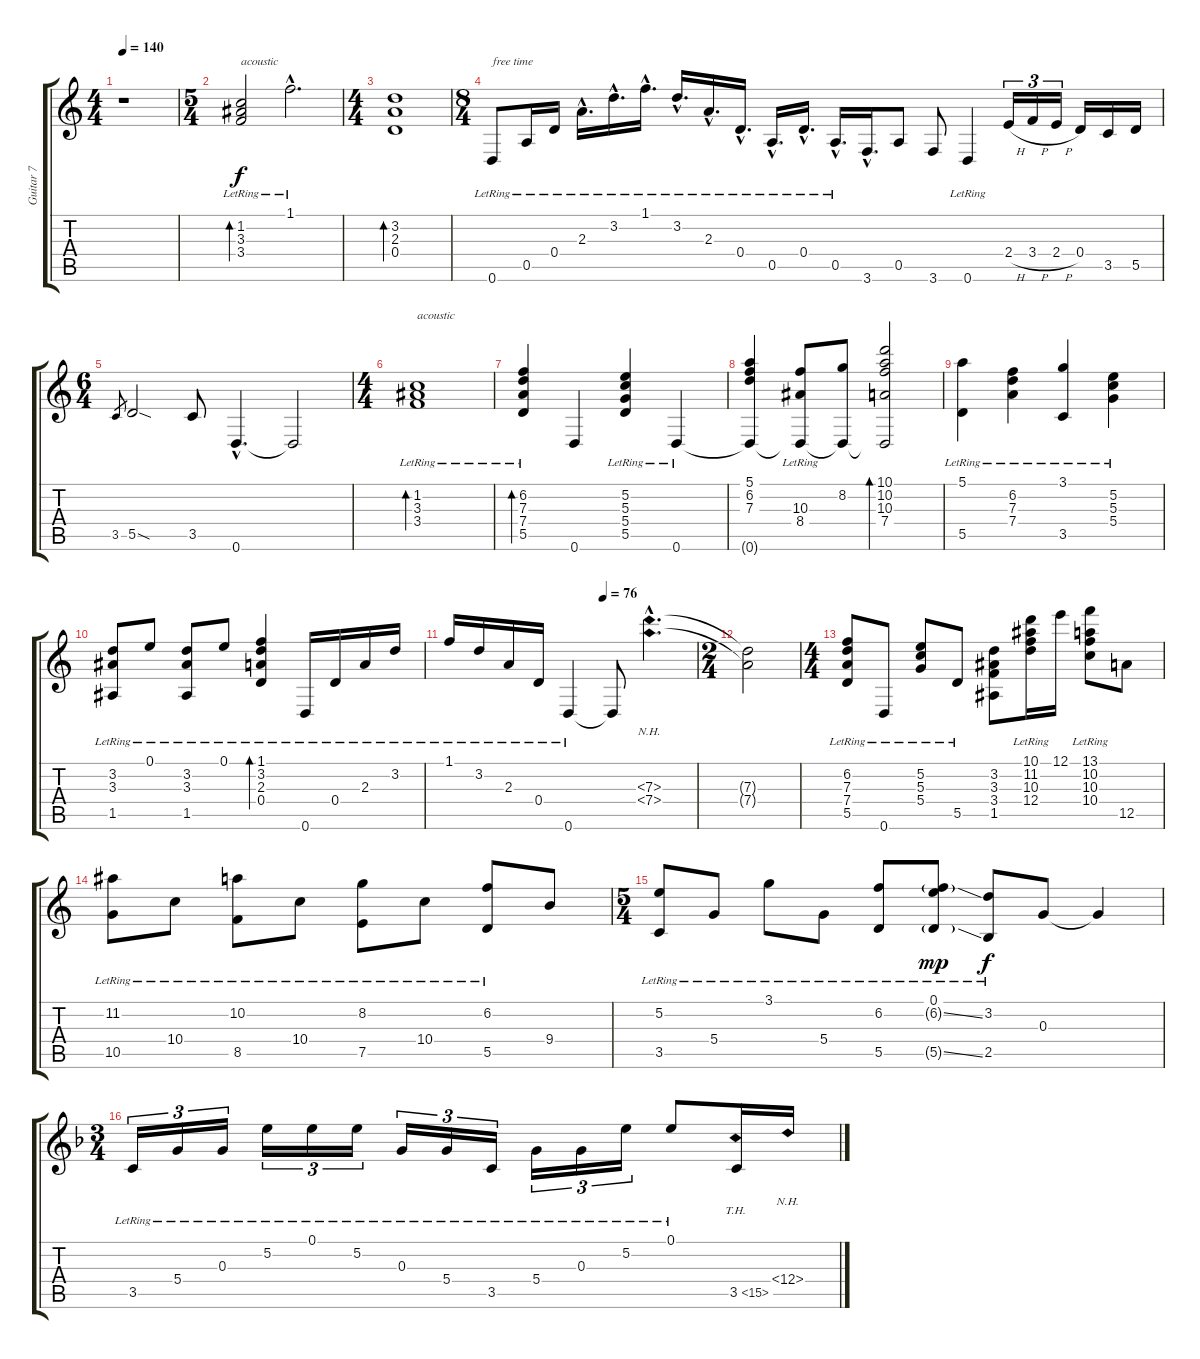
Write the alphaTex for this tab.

\track ("Guitar 7" "Guitar 7") {instrument electricguitarmuted}
\staff {score tabs}
\tuning (E4 B3 G3 D3 A2 D2) {hide}
\ts (4 4)
\tempo 140
\clef g2
\ks c
r.1{dy f} |
\ts (5 4)
(1.2{lr} 3.3{lr} 3.4{lr}).2{bd 120 txt "acoustic"} 1.1{hac lr}.2{d} |
\ts (4 4)
(3.2 2.3 0.4).1{bd 120} |
\ts (8 4)
0.6{lr}.8{txt "free time"} 0.5{lr}.16 0.4{lr}.16 2.3{hac lr}.16{d} 3.2{hac lr}.16{d} 1.1{hac lr}.16{d} 3.2{hac lr}.16{d} 2.3{hac lr}.16{d} 0.4{hac lr}.16{d} 0.5{hac lr}.16{d} 0.4{hac lr}.16{d} 0.5{hac lr}.16{d} 3.6{hac}.16{d} 0.5.8 3.6.8 0.6{lr}.4 2.4{h}.16{tu (3 2)} 3.4{h}.16{tu (3 2)} 2.4{h}.16{tu (3 2)} 0.4.16 3.5.16 5.5.16 |
\ts (6 4)
3.5.8{gr} 5.5{sod}.2 3.5.8 0.6{hac}.4{d} 0.6{t}.2 |
\ts (4 4)
(1.2{lr} 3.3{lr} 3.4{lr}).1{bd 120 txt "acoustic"} |
(6.2{lr} 7.3{lr} 7.4{lr} 5.5{lr}).4{bd 120} 0.6.4 (5.2{lr} 5.3{lr} 5.4{lr} 5.5{lr}).4 0.6{lr}.4 |
(5.1 6.2 7.3 0.6{t}).4 (10.3{lr} 8.4{lr} 0.6{t}).8 (8.2 0.6{t}).8 (10.1 10.2 10.3 7.4 0.6{t}).2{bd 240} |
(5.1{lr} 5.5{lr}).4 (6.2{lr} 7.3{lr} 7.4{lr}).4 (3.1{lr} 3.5{lr}).4 (5.2{lr} 5.3{lr} 5.4{lr}).4 |
(3.2{lr} 3.3{lr} 1.5{lr}).8 0.1{lr}.8 (3.2{lr} 3.3{lr} 1.5{lr}).8 0.1{lr}.8 (1.1{lr} 3.2{lr} 2.3{lr} 0.4{lr}).4{bd 60} 0.6{lr}.16 0.4{lr}.16 2.3{lr}.16 3.2{lr}.16 |
\tempo (76 0.625)
1.1{lr}.16 3.2{lr}.16 2.3{lr}.16 0.4{lr}.16 0.6{lr}.4 0.6{t}.8 (7.3{nh hac} 7.4{nh hac}).4{d} |
\ts (2 4)
(7.3{t} 7.4{t}).2 |
\ts (4 4)
(6.2{lr} 7.3{lr} 7.4{lr} 5.5{lr}).8 0.6{lr}.8 (5.2{lr} 5.3{lr} 5.4{lr}).8 5.5{lr}.8 (3.2 3.3 3.4 1.5).8 (10.1{lr} 11.2{lr} 10.3{lr} 12.4{lr}).16 12.1.16 (13.1{lr} 10.2{lr} 10.3{lr} 10.4{lr}).8 12.5.8 |
(11.2{lr} 10.5{lr}).8 10.4{lr}.8 (10.2{lr} 8.5{lr}).8 10.4{lr}.8 (8.2{lr} 7.5{lr}).8 10.4{lr}.8 (6.2{lr} 5.5{lr}).8 9.4.8 |
\ts (5 4)
(5.2{lr} 3.5{lr}).8 5.4{lr}.8 3.1{lr}.8 5.4{lr}.8 (6.2{lr} 5.5{lr}).8 (0.1{lr} 6.2{ss g} 5.5{ss g}).8{dy mp} (3.2{lr} 2.5{lr}).8{dy f} 0.3.8 0.3{t}.4 |
\ts (3 4)
\ks f
3.5{lr}.16{tu (3 2)} 5.4{lr}.16{tu (3 2)} 0.3{lr}.16{tu (3 2)} 5.2{lr}.16{tu (3 2)} 0.1{lr}.16{tu (3 2)} 5.2{lr}.16{tu (3 2)} 0.3{lr}.16{tu (3 2)} 5.4{lr}.16{tu (3 2)} 3.5{lr}.16{tu (3 2)} 5.4{lr}.16{tu (3 2)} 0.3{lr}.16{tu (3 2)} 5.2{lr}.16{tu (3 2)} 0.1{lr}.8 3.5{th 12}.16 12.4{nh}.16
